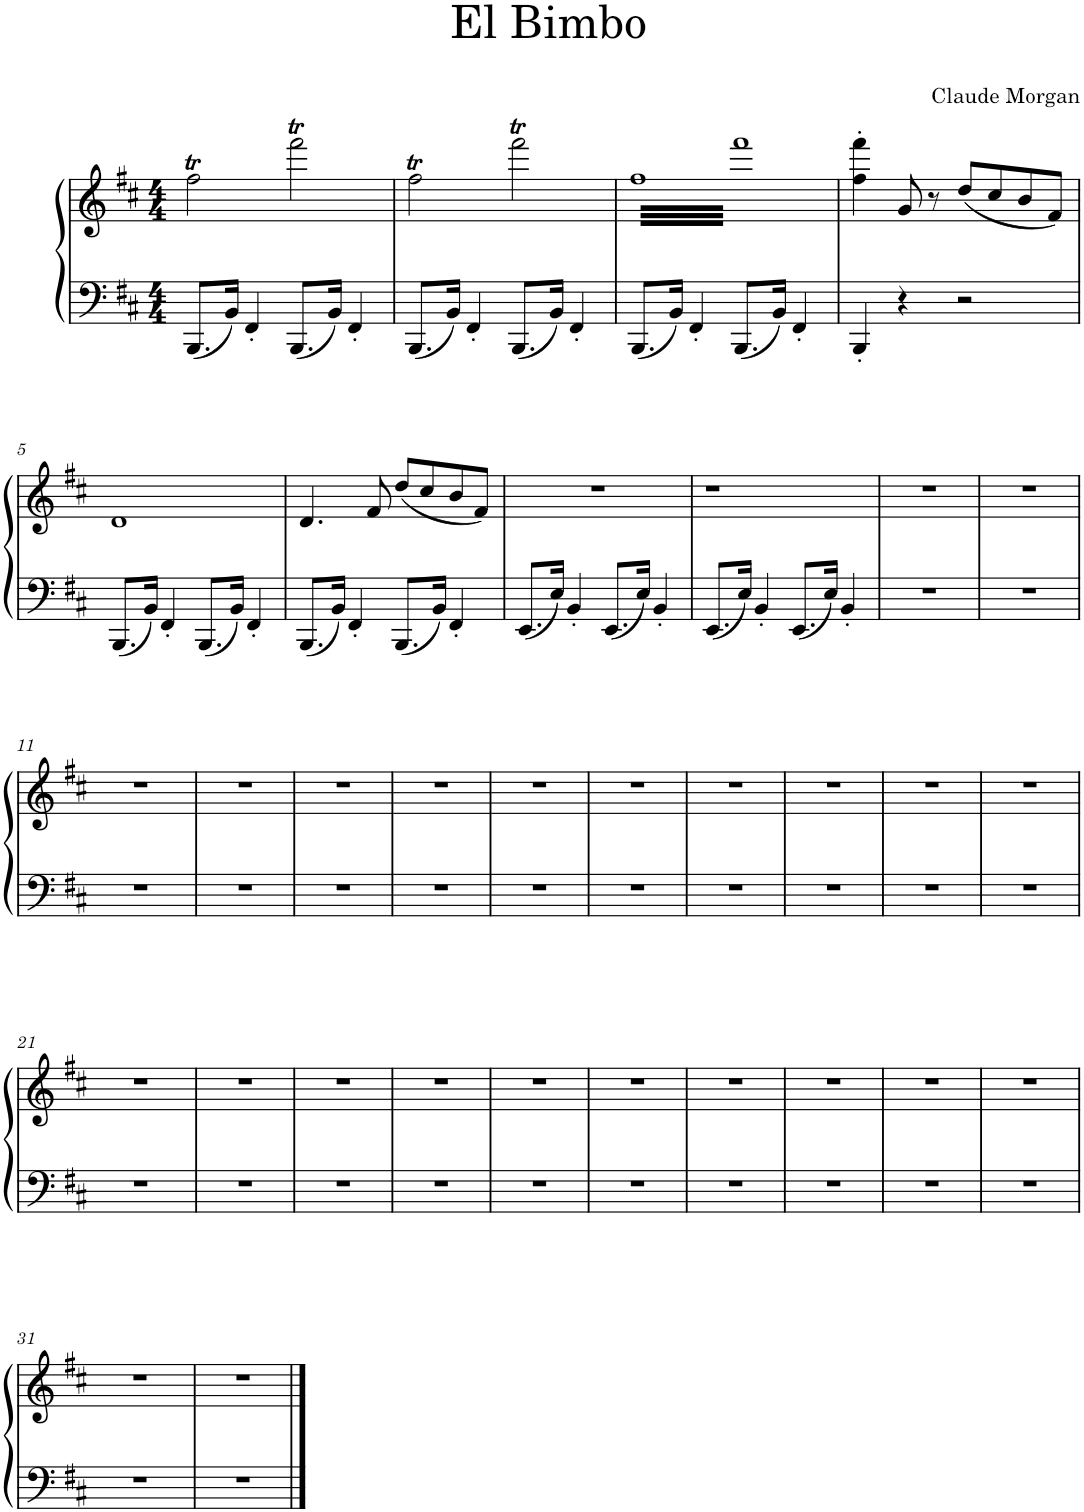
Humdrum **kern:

**kern	**kern
*part1	*part1
*staff2	*staff1
*I"Piano	*
*I'Pno.	*
*clefF4	*clefG2
*k[f#c#]	*k[f#c#]
*M4/4	*M4/4
=1	=1
8.BBB/L	2ff#t\
16BB/Jk	.
4FF#'/	.
8.BBB/L	2fff#t\
16BB/Jk	.
4FF#'/	.
=2	=2
8.BBB/L	2ff#t\
16BB/Jk	.
4FF#'/	.
8.BBB/L	2fff#t\
16BB/Jk	.
4FF#'/	.
=3	=3
*	*tremolo
8.BBB/L	64ff#LLLL
.	64fff#
.	64ff#
.	64fff#
.	64ff#
.	64fff#
.	64ff#
.	64fff#
.	64ff#
.	64fff#
.	64ff#
.	64fff#
16BB/Jk	64ff#
.	64fff#
.	64ff#
.	64fff#
4FF#'/	64ff#
.	64fff#
.	64ff#
.	64fff#
.	64ff#
.	64fff#
.	64ff#
.	64fff#
.	64ff#
.	64fff#
.	64ff#
.	64fff#
.	64ff#
.	64fff#
.	64ff#
.	64fff#
8.BBB/L	64ff#
.	64fff#
.	64ff#
.	64fff#
.	64ff#
.	64fff#
.	64ff#
.	64fff#
.	64ff#
.	64fff#
.	64ff#
.	64fff#
16BB/Jk	64ff#
.	64fff#
.	64ff#
.	64fff#
4FF#'/	64ff#
.	64fff#
.	64ff#
.	64fff#
.	64ff#
.	64fff#
.	64ff#
.	64fff#
.	64ff#
.	64fff#
.	64ff#
.	64fff#
.	64ff#
.	64fff#
.	64ff#
.	64fff#JJJJ
*	*Xtremolo
=4	=4
4BBB'/	4ff#\' 4fff#\'
.	.
.	.
.	.
.	.
.	.
.	.
.	.
.	.
.	.
.	.
.	.
.	.
.	.
.	.
.	.
4r	8g/
.	.
.	.
.	.
.	.
.	.
.	.
.	.
.	8r
.	.
.	.
.	.
.	.
.	.
.	.
.	.
2r	(8dd/L
.	8cc#/
.	8b/
.	8f#/J)
!!LO:LB:g=z
=5	=5
8.BBB/L	1d
16BB/Jk	.
4FF#'/	.
8.BBB/L	.
16BB/Jk	.
4FF#'/	.
=6	=6
8.BBB/L	4.d/
16BB/Jk	.
4FF#'/	.
.	8f#/
8.BBB/L	(8dd/L
.	8cc#/
16BB/Jk	.
4FF#'/	8b/
.	8f#/J)
=7	=7
8.EE/L	1r
16E/Jk	.
4BB'/	.
8.EE/L	.
16E/Jk	.
4BB'/	.
=8	=8
8.EE/L	1r
16E/Jk	.
4BB'/	.
8.EE/L	.
16E/Jk	.
4BB'/	.
=9	=9
1r	1r
=10	=10
1r	1r
!!LO:LB:g=z
=11	=11
1r	1r
=12	=12
1r	1r
=13	=13
1r	1r
=14	=14
1r	1r
=15	=15
1r	1r
=16	=16
1r	1r
=17	=17
1r	1r
=18	=18
1r	1r
=19	=19
1r	1r
=20	=20
1r	1r
!!LO:LB:g=z
=21	=21
1r	1r
=22	=22
1r	1r
=23	=23
1r	1r
=24	=24
1r	1r
=25	=25
1r	1r
=26	=26
1r	1r
=27	=27
1r	1r
=28	=28
1r	1r
=29	=29
1r	1r
=30	=30
1r	1r
!!LO:LB:g=z
=31	=31
1r	1r
=32	=32
1r	1r
==	==
*-	*-
